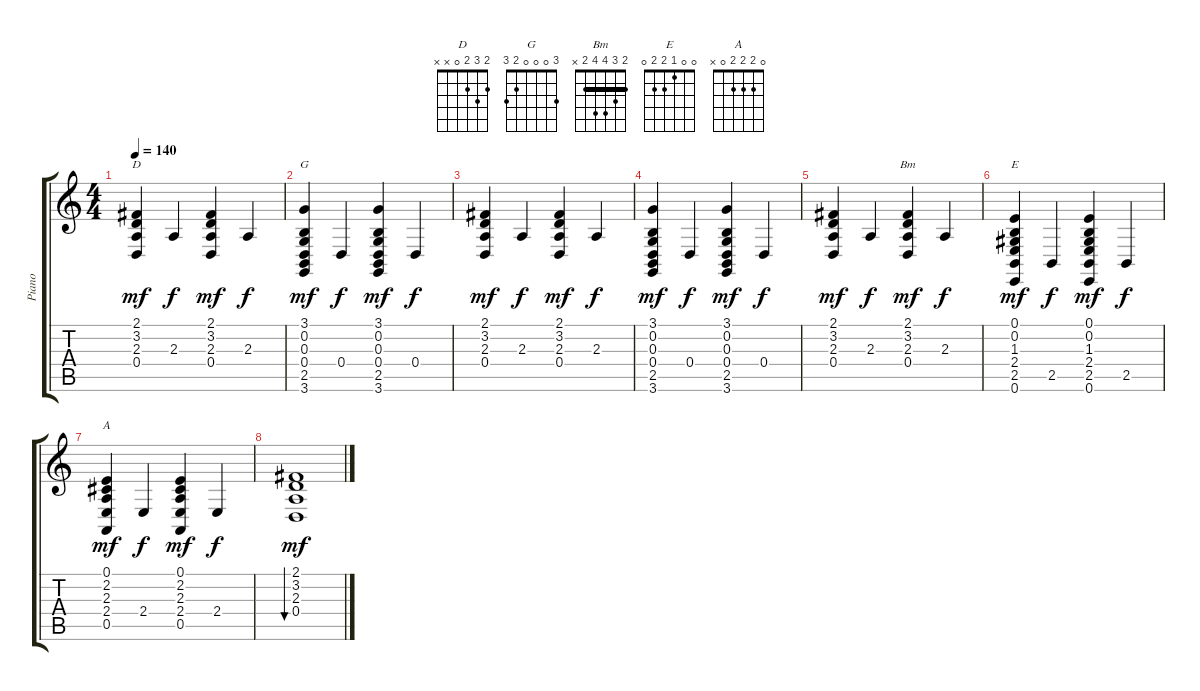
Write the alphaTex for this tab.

\track ("Piano" "Piano") {instrument brightacousticpiano}
\staff {score tabs}
\tuning (E4 B3 G3 D3 A2 E2) {hide}
\chord ("D" 2 3 2 0 x x)
\chord ("G" 3 0 0 0 2 3)
\chord ("Bm" 2 3 4 4 2 x) {barre 2}
\chord ("E" 0 0 1 2 2 0)
\chord ("A" 0 2 2 2 0 x)
\ts (4 4)
\tempo 140
\clef g2
\ks c
(2.1 3.2 2.3 0.4).4{ch "D" dy mf} 2.3.4{dy f} (2.1 3.2 2.3 0.4).4{dy mf} 2.3.4{dy f} |
(3.1 0.2 0.3 0.4 2.5 3.6).4{ch "G" dy mf} 0.4.4{dy f} (3.1 0.2 0.3 0.4 2.5 3.6).4{dy mf} 0.4.4{dy f} |
(2.1 3.2 2.3 0.4).4{dy mf} 2.3.4{dy f} (2.1 3.2 2.3 0.4).4{dy mf} 2.3.4{dy f} |
(3.1 0.2 0.3 0.4 2.5 3.6).4{dy mf} 0.4.4{dy f} (3.1 0.2 0.3 0.4 2.5 3.6).4{dy mf} 0.4.4{dy f} |
(2.1 3.2 2.3 0.4).4{dy mf} 2.3.4{dy f} (2.1 3.2 2.3 0.4).4{ch "Bm" dy mf} 2.3.4{dy f} |
(0.1 0.2 1.3 2.4 2.5 0.6).4{ch "E" dy mf} 2.5.4{dy f} (0.1 0.2 1.3 2.4 2.5 0.6).4{dy mf} 2.5.4{dy f} |
(0.1 2.2 2.3 2.4 0.5).4{ch "A" dy mf} 2.4.4{dy f} (0.1 2.2 2.3 2.4 0.5).4{dy mf} 2.4.4{dy f} |
(2.1 3.2 2.3 0.4).1{bu 30 dy mf}
